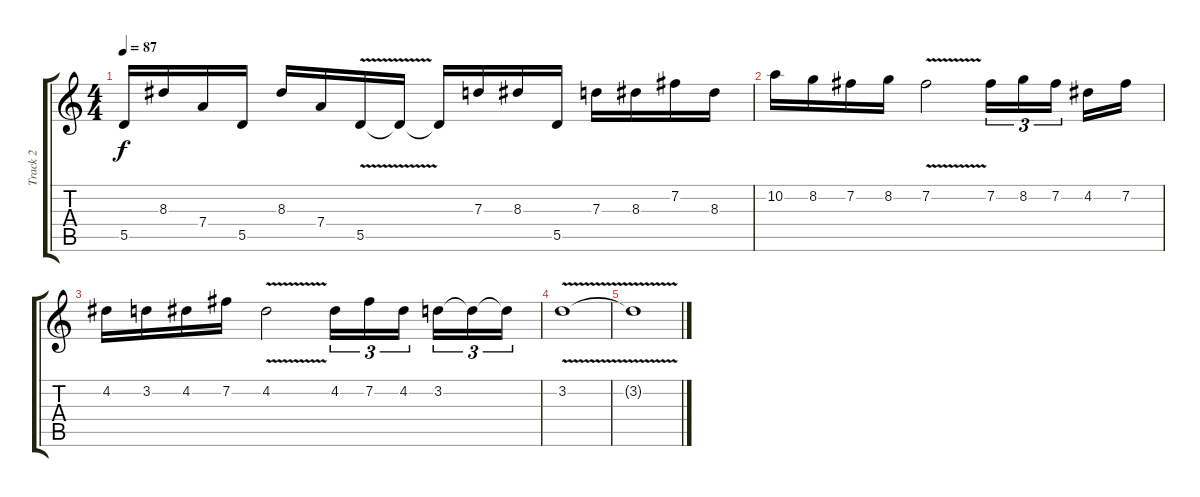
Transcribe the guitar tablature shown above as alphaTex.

\track ("Track 2" "Track 2") {instrument acousticguitarsteel}
\staff {score tabs}
\tuning (E4 B3 G3 D3 A2 E2) {hide}
\ts (4 4)
\tempo 87
\clef g2
\ks c
5.5.16{dy f} 8.3.16 7.4.16 5.5.16 8.3.16 7.4.16 5.5{v}.16 5.5{t}.16 5.5{t}.16 7.3.16 8.3.16 5.5.16 7.3.16 8.3.16 7.2.16 8.3.16 |
10.2.16 8.2.16 7.2.16 8.2.16 7.2{v}.2 7.2.16{tu (3 2)} 8.2.16{tu (3 2)} 7.2.16{tu (3 2) beam splitsecondary} 4.2.16 7.2.16 |
4.2.16 3.2.16 4.2.16 7.2.16 4.2{v}.2 4.2.16{tu (3 2)} 7.2.16{tu (3 2)} 4.2.16{tu (3 2) beam splitsecondary} 3.2.16{tu (3 2)} 3.2{t}.16{tu (3 2)} 3.2{t}.16{tu (3 2)} |
3.2{v}.1{volume 0} |
3.2{t}.1
